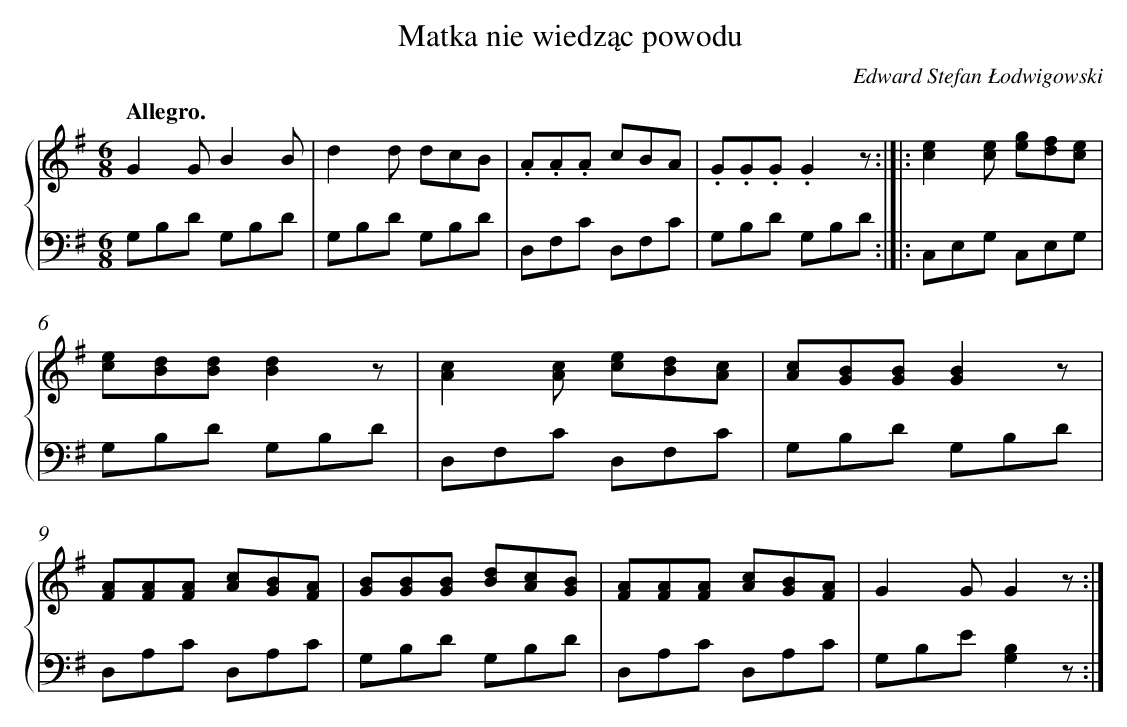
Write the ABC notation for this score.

X:1
T: Matka nie wiedząc powodu
C: Edward Stefan Łodwigowski
L: 1/8
M: 6/8
Q: "Allegro."
%%staves {1 2}
V: 1 clef=treble
V: 2 clef=bass
K: G
[V:1] G2GB2B |
[V:2] G,B,D G,B,D |
[V:1] d2d dcB |
[V:2] G,B,D G,B,D |
[V:1] .A.A.A cBA |
[V:2] D,F,C D,F,C |
[V:1] .G.G.G.G2z :|]|:
[V:2] G,B,D G,B,D :|]|:
[V:1] [e2c2][ec] [ge][fd][ec] |
[V:2] C,E,G, C,E,G, |
[V:1] [ec][dB][dB][d2B2]z |
[V:2] G,B,D G,B,D |
[V:1] [c2A2][cA] [ec][dB][cA] |
[V:2] D,F,C D,F,C |
[V:1] [cA][BG][BG][B2G2]z |
[V:2] G,B,D G,B,D |
[V:1] [AF][AF][AF] [cA][BG][AF] |
[V:2] D,A,C D,A,C |
[V:1] [BG][BG][BG] [dB][cA][BG] |
[V:2] G,B,D G,B,D |
[V:1] [AF][AF][AF] [cA][BG][AF] |
[V:2] D,A,C D,A,C |
[V:1] G2GG2z :|]
[V:2] G,B,E[B,2G,2]z :|]
